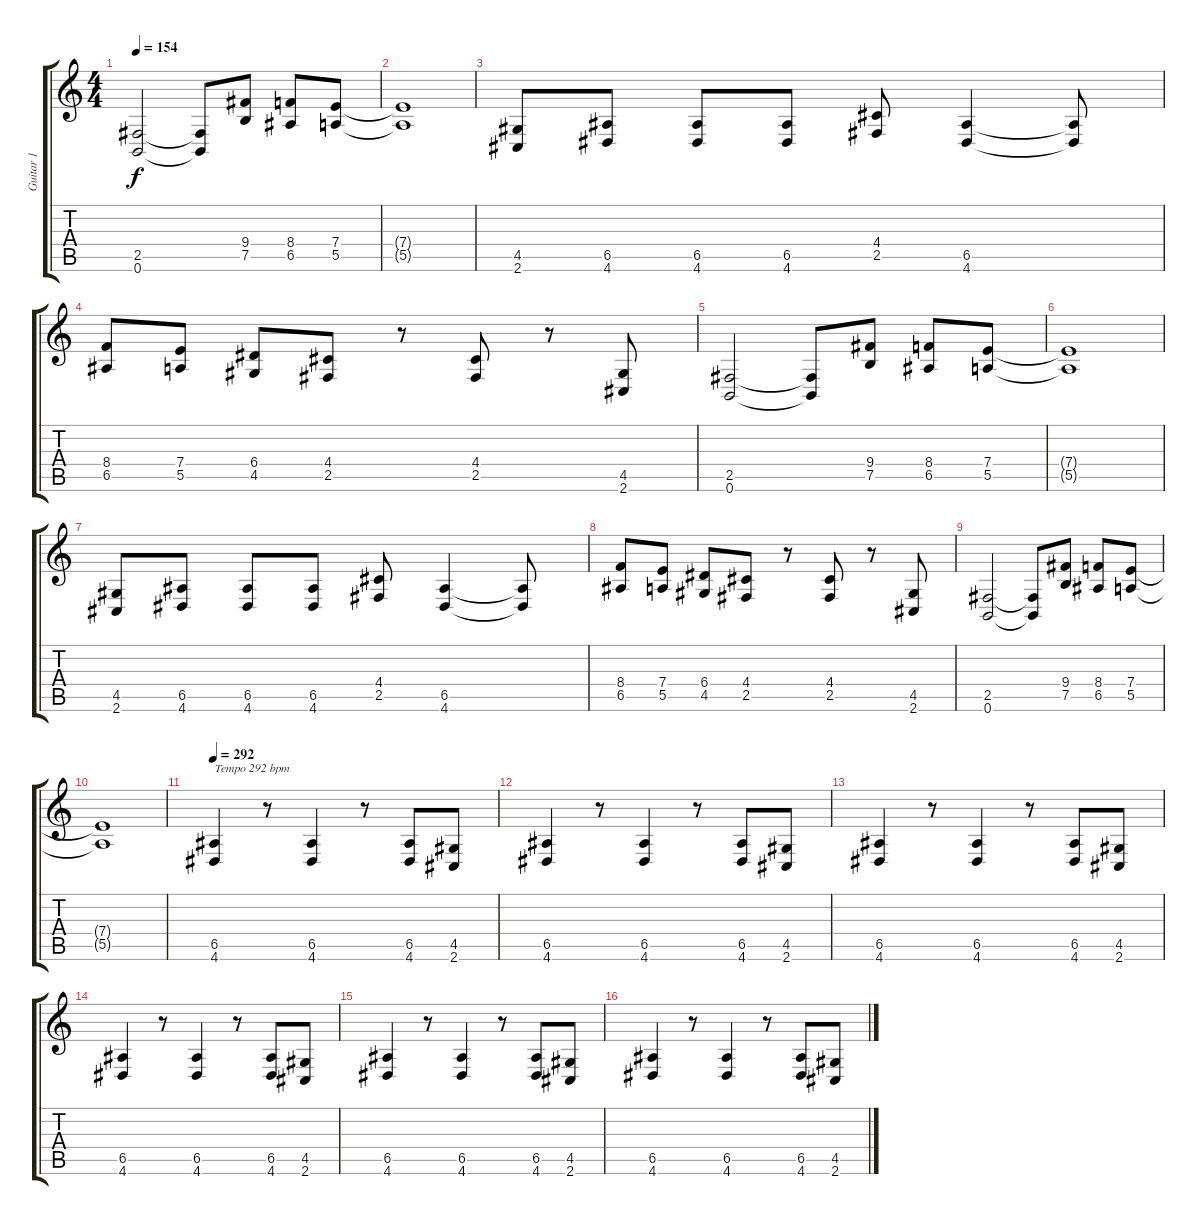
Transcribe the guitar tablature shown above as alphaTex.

\track ("Guitar 1" "Guitar 1") {instrument distortionguitar}
\staff {score tabs}
\tuning (B3 Gb3 D3 A2 E2 B1) {hide}
\ts (4 4)
\tempo 154
\clef g2
\ks c
(2.5 0.6).2{dy f} (2.5{t} 0.6{t}).8 (9.4 7.5).8 (8.4 6.5).8 (7.4 5.5).8 |
(7.4{t} 5.5{t}).1 |
(4.5 2.6).8 (6.5 4.6).8 (6.5 4.6).8 (6.5 4.6).8 (4.4 2.5).8 (6.5 4.6).4 (6.5{t} 4.6{t}).8 |
(8.4 6.5).8 (7.4 5.5).8 (6.4 4.5).8 (4.4 2.5).8 r.8 (4.4 2.5).8 r.8 (4.5 2.6).8 |
(2.5 0.6).2 (2.5{t} 0.6{t}).8 (9.4 7.5).8 (8.4 6.5).8 (7.4 5.5).8 |
(7.4{t} 5.5{t}).1 |
(4.5 2.6).8 (6.5 4.6).8 (6.5 4.6).8 (6.5 4.6).8 (4.4 2.5).8 (6.5 4.6).4 (6.5{t} 4.6{t}).8 |
(8.4 6.5).8 (7.4 5.5).8 (6.4 4.5).8 (4.4 2.5).8 r.8 (4.4 2.5).8 r.8 (4.5 2.6).8 |
(2.5 0.6).2 (2.5{t} 0.6{t}).8 (9.4 7.5).8 (8.4 6.5).8 (7.4 5.5).8 |
(7.4{t} 5.5{t}).1 |
\tempo 292
(6.5 4.6).4{txt "Tempo 292 bpm"} r.8 (6.5 4.6).4 r.8 (6.5 4.6).8 (4.5 2.6).8 |
(6.5 4.6).4 r.8 (6.5 4.6).4 r.8 (6.5 4.6).8 (4.5 2.6).8 |
(6.5 4.6).4 r.8 (6.5 4.6).4 r.8 (6.5 4.6).8 (4.5 2.6).8 |
(6.5 4.6).4 r.8 (6.5 4.6).4 r.8 (6.5 4.6).8 (4.5 2.6).8 |
(6.5 4.6).4 r.8 (6.5 4.6).4 r.8 (6.5 4.6).8 (4.5 2.6).8 |
(6.5 4.6).4 r.8 (6.5 4.6).4 r.8 (6.5 4.6).8 (4.5 2.6).8
